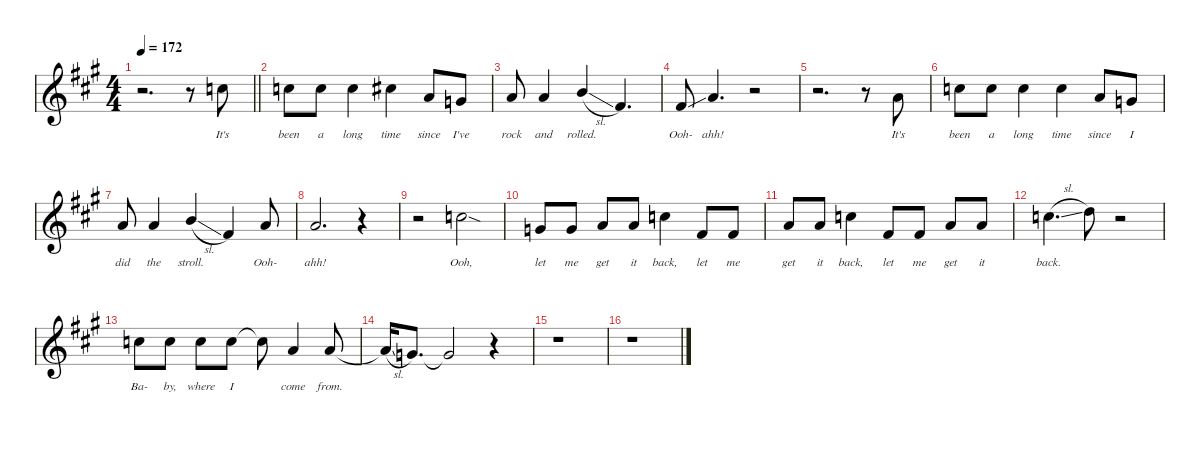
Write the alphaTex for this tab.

\defaultSystemsLayout 4
\hideDynamics
\bracketExtendMode nobrackets
\singleTrackTrackNamePolicy hidden
\multiTrackTrackNamePolicy hidden
\firstSystemTrackNameMode fullname
\firstSystemTrackNameOrientation horizontal
\otherSystemsTrackNameOrientation horizontal
\track ("Vocals" "clar.") {defaultSystemsLayout 8 instrument clarinet}
\staff {score}
\tuning (E4 B3 G3 D3 A2 E2)
\ts (4 4)
\tempo 172
\clef g2
\barLineRight lightlight
\ks a
r.2{d dy f beam Down} r.8{beam Down} 13.2{acc forcenatural}.8{lyrics (0 "It's") lyrics (1 "") lyrics (2 "") lyrics (3 "") lyrics (4 "") beam Down} |
13.2{acc forcenatural}.8{lyrics (0 "been") lyrics (1 "") lyrics (2 "") lyrics (3 "") lyrics (4 "") beam Down} 13.2{acc forcenatural}.8{lyrics (0 "a") lyrics (1 "") lyrics (2 "") lyrics (3 "") lyrics (4 "") beam Down} 13.2{acc forcenatural}.4{lyrics (0 "long") lyrics (1 "") lyrics (2 "") lyrics (3 "") lyrics (4 "") beam Down} 14.2{acc #}.4{lyrics (0 "time") lyrics (1 "") lyrics (2 "") lyrics (3 "") lyrics (4 "") beam Down} 14.3{acc forcenatural}.8{lyrics (0 "since") lyrics (1 "") lyrics (2 "") lyrics (3 "") lyrics (4 "") beam Up} 12.3{acc forcenatural}.8{lyrics (0 "I've") lyrics (1 "") lyrics (2 "") lyrics (3 "") lyrics (4 "") beam Up} |
14.3{acc forcenatural}.8{lyrics (0 "rock") lyrics (1 "") lyrics (2 "") lyrics (3 "") lyrics (4 "") beam Up} 14.3{acc forcenatural}.4{lyrics (0 "and") lyrics (1 "") lyrics (2 "") lyrics (3 "") lyrics (4 "") beam Up} 12.2{sl acc forcenatural}.4{lyrics (0 "rolled.") lyrics (1 "") lyrics (2 "") lyrics (3 "") lyrics (4 "") beam Up} 7.2{acc #}.4{d beam Up} |
7.2{ss acc #}.8{lyrics (0 "Ooh-") lyrics (1 "") lyrics (2 "") lyrics (3 "") lyrics (4 "") beam Up} 10.2{acc forcenatural}.4{d lyrics (0 "ahh!") lyrics (1 "") lyrics (2 "") lyrics (3 "") lyrics (4 "") beam Up} r.2{beam Up} |
r.2{d beam Down} r.8{beam Down} 14.3{acc forcenatural}.8{lyrics (0 "It's") lyrics (1 "") lyrics (2 "") lyrics (3 "") lyrics (4 "") beam Up} |
13.2{acc forcenatural}.8{lyrics (0 "been") lyrics (1 "") lyrics (2 "") lyrics (3 "") lyrics (4 "") beam Down} 13.2{acc forcenatural}.8{lyrics (0 "a") lyrics (1 "") lyrics (2 "") lyrics (3 "") lyrics (4 "") beam Down} 13.2{acc forcenatural}.4{lyrics (0 "long") lyrics (1 "") lyrics (2 "") lyrics (3 "") lyrics (4 "") beam Down} 13.2{acc forcenatural}.4{lyrics (0 "time") lyrics (1 "") lyrics (2 "") lyrics (3 "") lyrics (4 "") beam Down} 14.3{acc forcenatural}.8{lyrics (0 "since") lyrics (1 "") lyrics (2 "") lyrics (3 "") lyrics (4 "") beam Up} 12.3{acc forcenatural}.8{lyrics (0 "I") lyrics (1 "") lyrics (2 "") lyrics (3 "") lyrics (4 "") beam Up} |
14.3{acc forcenatural}.8{lyrics (0 "did") lyrics (1 "") lyrics (2 "") lyrics (3 "") lyrics (4 "") beam Up} 14.3{acc forcenatural}.4{lyrics (0 "the") lyrics (1 "") lyrics (2 "") lyrics (3 "") lyrics (4 "") beam Up} 12.2{sl acc forcenatural}.4{lyrics (0 "stroll.") lyrics (1 "") lyrics (2 "") lyrics (3 "") lyrics (4 "") beam Up} 7.2{acc #}.4{beam Up} 14.3{acc forcenatural}.8{lyrics (0 "Ooh-") lyrics (1 "") lyrics (2 "") lyrics (3 "") lyrics (4 "") beam Up} |
14.3{acc forcenatural}.2{d lyrics (0 "ahh!") lyrics (1 "") lyrics (2 "") lyrics (3 "") lyrics (4 "") beam Up} r.4{beam Up} |
r.2{beam Down} 13.2{sod acc forcenatural}.2{lyrics (0 "Ooh,") lyrics (1 "") lyrics (2 "") lyrics (3 "") lyrics (4 "") beam Down} |
12.3{acc forcenatural}.8{lyrics (0 "let") lyrics (1 "") lyrics (2 "") lyrics (3 "") lyrics (4 "") beam Up} 12.3{acc forcenatural}.8{lyrics (0 "me") lyrics (1 "") lyrics (2 "") lyrics (3 "") lyrics (4 "") beam Up} 14.3{acc forcenatural}.8{lyrics (0 "get") lyrics (1 "") lyrics (2 "") lyrics (3 "") lyrics (4 "") beam Up} 14.3{acc forcenatural}.8{lyrics (0 "it") lyrics (1 "") lyrics (2 "") lyrics (3 "") lyrics (4 "") beam Up} 13.2{acc forcenatural}.4{lyrics (0 "back,") lyrics (1 "") lyrics (2 "") lyrics (3 "") lyrics (4 "") beam Down} 16.4{acc #}.8{lyrics (0 "let") lyrics (1 "") lyrics (2 "") lyrics (3 "") lyrics (4 "") beam Up} 16.4{acc #}.8{lyrics (0 "me") lyrics (1 "") lyrics (2 "") lyrics (3 "") lyrics (4 "") beam Up} |
14.3{acc forcenatural}.8{lyrics (0 "get") lyrics (1 "") lyrics (2 "") lyrics (3 "") lyrics (4 "") beam Up} 14.3{acc forcenatural}.8{lyrics (0 "it") lyrics (1 "") lyrics (2 "") lyrics (3 "") lyrics (4 "") beam Up} 13.2{acc forcenatural}.4{lyrics (0 "back,") lyrics (1 "") lyrics (2 "") lyrics (3 "") lyrics (4 "") beam Down} 16.4{acc #}.8{lyrics (0 "let") lyrics (1 "") lyrics (2 "") lyrics (3 "") lyrics (4 "") beam Up} 16.4{acc #}.8{lyrics (0 "me") lyrics (1 "") lyrics (2 "") lyrics (3 "") lyrics (4 "") beam Up} 14.3{acc forcenatural}.8{lyrics (0 "get") lyrics (1 "") lyrics (2 "") lyrics (3 "") lyrics (4 "") beam Up} 14.3{acc forcenatural}.8{lyrics (0 "it") lyrics (1 "") lyrics (2 "") lyrics (3 "") lyrics (4 "") beam Up} |
13.2{sl acc forcenatural}.4{d lyrics (0 "back.") lyrics (1 "") lyrics (2 "") lyrics (3 "") lyrics (4 "") beam Down} 15.2{acc forcenatural}.8{beam Down} r.2{beam Down} |
13.2{acc forcenatural}.8{lyrics (0 "Ba-") lyrics (1 "") lyrics (2 "") lyrics (3 "") lyrics (4 "") beam Down} 13.2{acc forcenatural}.8{lyrics (0 "by,") lyrics (1 "") lyrics (2 "") lyrics (3 "") lyrics (4 "") beam Down} 13.2{acc forcenatural}.8{lyrics (0 "where") lyrics (1 "") lyrics (2 "") lyrics (3 "") lyrics (4 "") beam Down} 13.2{acc forcenatural}.8{lyrics (0 "I") lyrics (1 "") lyrics (2 "") lyrics (3 "") lyrics (4 "") beam Down} 13.2{t acc forcenatural}.8{beam Down} 14.3{acc forcenatural}.4{lyrics (0 "come") lyrics (1 "") lyrics (2 "") lyrics (3 "") lyrics (4 "") beam Up} 14.3{acc forcenatural}.8{lyrics (0 "from.") lyrics (1 "") lyrics (2 "") lyrics (3 "") lyrics (4 "") beam Up} |
14.3{sl t acc forcenatural}.16{beam Up} 12.3{acc forcenatural}.8{d beam Up} 12.3{t acc forcenatural}.2{beam Up} r.4{beam Up} |
r.1{beam Down} |
r.1{beam Down}
